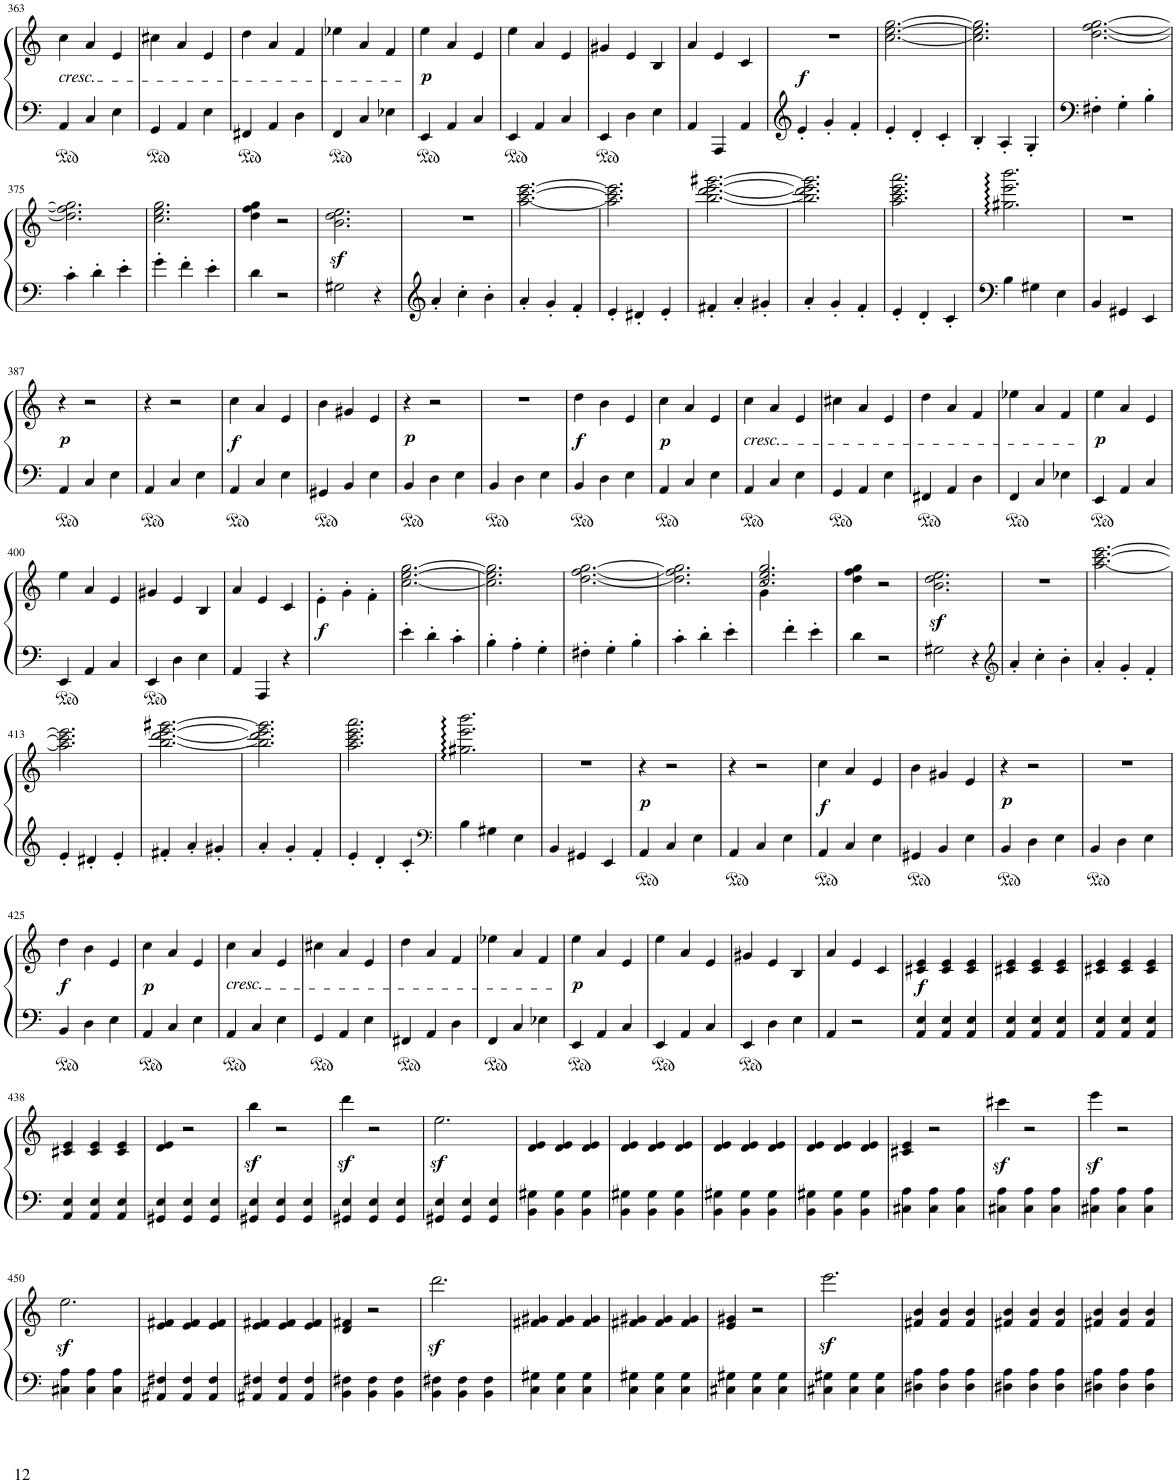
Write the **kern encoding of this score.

**kern	**kern	**dynam
*part1	*part1	*part1
*staff2	*staff1	*staff1/2
*I"Piano	*	*
*I'Pno.	*	*
!!LO:PB:g=z
*clefG2	*clefF4	*
*k[]	*k[]	*
*M3/4	*M3/4	*
=363	=363	=363
!	!LO:TX:b:i:t=cresc.	!
4AA/	4cc\	.
4C/	4a/	.
4E\	4e/	.
=364	=364	=364
4GG/	4cc#X\	.
4AA/	4a/	.
4E\	4e/	.
=365	=365	=365
4FF#X/	4dd\	.
4AA/	4a/	.
4D\	4f/	.
=366	=366	=366
4FF/	4ee-X\	.
4C/	4a/	.
4E-X\	4f/	.
=367	=367	=367
!	!	!LO:DY:b
4EE/	4ee\	p
4AA/	4a/	.
4C/	4e/	.
=368	=368	=368
4EE/	4ee\	.
4AA/	4a/	.
4C/	4e/	.
=369	=369	=369
4EE/	4g#X/	.
4D\	4e/	.
4E\	4B/	.
=370	=370	=370
4AA/	4a/	.
4AAA/	4e/	.
4AA/	4c/	.
=371	=371	=371
!	!	!LO:DY:b
4e'/	2.r	f
4g'/	.	.
4f'/	.	.
=372	=372	=372
4e'/	[2.cc\ [2.ee\ [2.gg\	.
4d'/	.	.
4c'/	.	.
=373	=373	=373
4B'/	2.cc\] 2.ee\] 2.gg\]	.
4A'/	.	.
4G'/	.	.
=374	=374	=374
4F#X'\	[2.dd\ [2.ff\ [2.gg\	.
4G'\	.	.
4B'\	.	.
!!LO:LB:g=z
=375	=375	=375
4c'\	2.dd\] 2.ff\] 2.gg\]	.
4d'\	.	.
4e'\	.	.
=376	=376	=376
4g'\	2.cc\ 2.ee\ 2.gg\	.
4f'\	.	.
4e'\	.	.
=377	=377	=377
4d\	4dd\ 4ff\ 4gg\	.
2r	2r	.
=378	=378	=378
2G#X\	2.b\z< 2.dd\z< 2.ee\z<	.
4r	.	.
=379	=379	=379
4a'/	2.r	.
4cc'\	.	.
4b'\	.	.
=380	=380	=380
4a'/	[2.aa\ [2.ccc\ [2.eee\	.
4g'/	.	.
4f'/	.	.
=381	=381	=381
4e'/	2.aa\] 2.ccc\] 2.eee\]	.
4d#X'/	.	.
4e'/	.	.
=382	=382	=382
4f#X'/	[2.bb\ [2.ddd\ [2.eee\ [2.ggg#X\	.
4a'/	.	.
4g#X'/	.	.
=383	=383	=383
4a'/	2.bb\] 2.ddd\] 2.eee\] 2.ggg#\]	.
4g'/	.	.
4f'/	.	.
=384	=384	=384
4e'/	2.aa\ 2.ccc\ 2.eee\ 2.aaa\	.
4d'/	.	.
4c'/	.	.
=385	=385	=385
4B\	2.gg#X\ 2.eee\ 2.bbb\	.
4G#X\	.	.
4E\	.	.
=386	=386	=386
4BB/	2.r	.
4GG#X/	.	.
4EE/	.	.
!!LO:LB:g=z
=387	=387	=387
!	!	!LO:DY:b
4AA/	4r	p
4C/	2r	.
4E\	.	.
=388	=388	=388
4AA/	4r	.
4C/	2r	.
4E\	.	.
=389	=389	=389
!	!	!LO:DY:b
4AA/	4cc\	f
4C/	4a/	.
4E\	4e/	.
=390	=390	=390
4GG#X/	4b\	.
4BB/	4g#X/	.
4E\	4e/	.
=391	=391	=391
!	!	!LO:DY:b
4BB/	4r	p
4D\	2r	.
4E\	.	.
=392	=392	=392
4BB/	2.r	.
4D\	.	.
4E\	.	.
=393	=393	=393
!	!	!LO:DY:b
4BB/	4dd\	f
4D\	4b\	.
4E\	4e/	.
=394	=394	=394
!	!	!LO:DY:b
4AA/	4cc\	p
4C/	4a/	.
4E\	4e/	.
=395	=395	=395
!	!LO:TX:b:i:t=cresc.	!
4AA/	4cc\	.
4C/	4a/	.
4E\	4e/	.
=396	=396	=396
4GG/	4cc#X\	.
4AA/	4a/	.
4E\	4e/	.
=397	=397	=397
4FF#X/	4dd\	.
4AA/	4a/	.
4D\	4f/	.
=398	=398	=398
4FF/	4ee-X\	.
4C/	4a/	.
4E-X\	4f/	.
=399	=399	=399
!	!	!LO:DY:b
4EE/	4ee\	p
4AA/	4a/	.
4C/	4e/	.
!!LO:LB:g=z
=400	=400	=400
4EE/	4ee\	.
4AA/	4a/	.
4C/	4e/	.
=401	=401	=401
4EE/	4g#X/	.
4D\	4e/	.
4E\	4B/	.
=402	=402	=402
4AA/	4a/	.
4AAA/	4e/	.
4r	4c/	.
=403	=403	=403
*	*^	*
!	!	!	!LO:DY:b
2.ryy	2.ryy	4e'\	f
.	.	4g'\	.
.	.	4f'\	.
*	*v	*v	*
=404	=404	=404
4e'\	[2.cc\ [2.ee\ [2.gg\	.
4d'\	.	.
4c'\	.	.
=405	=405	=405
4B'\	2.cc\] 2.ee\] 2.gg\]	.
4A'\	.	.
4G'\	.	.
=406	=406	=406
4F#X'\	[2.dd\ [2.ff\ [2.gg\	.
4G'\	.	.
4B'\	.	.
=407	=407	=407
4c'\	2.dd\] 2.ff\] 2.gg\]	.
4d'\	.	.
4e'\	.	.
=408	=408	=408
*	*^	*
4ryy	2.cc/ 2.ee/ 2.gg/	4g'\	.
4f'\	.	2ryy	.
4e'\	.	.	.
*	*v	*v	*
=409	=409	=409
4d\	4dd\ 4ff\ 4gg\	.
2r	2r	.
=410	=410	=410
2G#X\	2.b\z< 2.dd\z< 2.ee\z<	.
4r	.	.
=411	=411	=411
*clefG2	*	*
4a'/	2.r	.
4cc'\	.	.
4b'\	.	.
=412	=412	=412
4a'/	[2.aa\ [2.ccc\ [2.eee\	.
4g'/	.	.
4f'/	.	.
!!LO:LB:g=z
=413	=413	=413
4e'/	2.aa\] 2.ccc\] 2.eee\]	.
4d#X'/	.	.
4e'/	.	.
=414	=414	=414
4f#X'/	[2.bb\ [2.ddd\ [2.eee\ [2.ggg#X\	.
4a'/	.	.
4g#X'/	.	.
=415	=415	=415
4a'/	2.bb\] 2.ddd\] 2.eee\] 2.ggg#\]	.
4g'/	.	.
4f'/	.	.
=416	=416	=416
4e'/	2.aa\ 2.ccc\ 2.eee\ 2.aaa\	.
4d'/	.	.
4c'/	.	.
=417	=417	=417
*clefF4	*	*
4B\	2.gg#X\ 2.eee\ 2.bbb\	.
4G#X\	.	.
4E\	.	.
=418	=418	=418
4BB/	2.r	.
4GG#X/	.	.
4EE/	.	.
=419	=419	=419
!	!	!LO:DY:b
4AA/	4r	p
4C/	2r	.
4E\	.	.
=420	=420	=420
4AA/	4r	.
4C/	2r	.
4E\	.	.
=421	=421	=421
!	!	!LO:DY:b
4AA/	4cc\	f
4C/	4a/	.
4E\	4e/	.
=422	=422	=422
4GG#X/	4b\	.
4BB/	4g#X/	.
4E\	4e/	.
=423	=423	=423
!	!	!LO:DY:b
4BB/	4r	p
4D\	2r	.
4E\	.	.
=424	=424	=424
4BB/	2.r	.
4D\	.	.
4E\	.	.
!!LO:LB:g=z
=425	=425	=425
!	!	!LO:DY:b
4BB/	4dd\	f
4D\	4b\	.
4E\	4e/	.
=426	=426	=426
!	!	!LO:DY:b
4AA/	4cc\	p
4C/	4a/	.
4E\	4e/	.
=427	=427	=427
!	!LO:TX:b:i:t=cresc.	!
4AA/	4cc\	.
4C/	4a/	.
4E\	4e/	.
=428	=428	=428
4GG/	4cc#X\	.
4AA/	4a/	.
4E\	4e/	.
=429	=429	=429
4FF#X/	4dd\	.
4AA/	4a/	.
4D\	4f/	.
=430	=430	=430
4FF/	4ee-X\	.
4C/	4a/	.
4E-X\	4f/	.
=431	=431	=431
!	!	!LO:DY:b
4EE/	4ee\	p
4AA/	4a/	.
4C/	4e/	.
=432	=432	=432
4EE/	4ee\	.
4AA/	4a/	.
4C/	4e/	.
=433	=433	=433
4EE/	4g#X/	.
4D\	4e/	.
4E\	4B/	.
=434	=434	=434
4AA/	4a/	.
2r	4e/	.
.	4c/	.
=435	=435	=435
!	!	!LO:DY:b
4AA/ 4E/	4c#X/ 4e/	f
4AA/ 4E/	4c#/ 4e/	.
4AA/ 4E/	4c#/ 4e/	.
=436	=436	=436
4AA/ 4E/	4c#X/ 4e/	.
4AA/ 4E/	4c#/ 4e/	.
4AA/ 4E/	4c#/ 4e/	.
=437	=437	=437
4AA/ 4E/	4c#X/ 4e/	.
4AA/ 4E/	4c#/ 4e/	.
4AA/ 4E/	4c#/ 4e/	.
!!LO:LB:g=z
=438	=438	=438
4AA/ 4E/	4c#X/ 4e/	.
4AA/ 4E/	4c#/ 4e/	.
4AA/ 4E/	4c#/ 4e/	.
=439	=439	=439
4GG#X/ 4E/	4d/ 4e/	.
4GG#/ 4E/	2r	.
4GG#/ 4E/	.	.
=440	=440	=440
4GG#X/ 4E/	4bbz<\	.
4GG#/ 4E/	2r	.
4GG#/ 4E/	.	.
=441	=441	=441
4GG#X/ 4E/	4dddz<\	.
4GG#/ 4E/	2r	.
4GG#/ 4E/	.	.
=442	=442	=442
4GG#X/ 4E/	2.eez<\	.
4GG#/ 4E/	.	.
4GG#/ 4E/	.	.
=443	=443	=443
4BB\ 4G#X\	4d/ 4e/	.
4BB\ 4G#\	4d/ 4e/	.
4BB\ 4G#\	4d/ 4e/	.
=444	=444	=444
4BB\ 4G#X\	4d/ 4e/	.
4BB\ 4G#\	4d/ 4e/	.
4BB\ 4G#\	4d/ 4e/	.
=445	=445	=445
4BB\ 4G#X\	4d/ 4e/	.
4BB\ 4G#\	4d/ 4e/	.
4BB\ 4G#\	4d/ 4e/	.
=446	=446	=446
4BB\ 4G#X\	4d/ 4e/	.
4BB\ 4G#\	4d/ 4e/	.
4BB\ 4G#\	4d/ 4e/	.
=447	=447	=447
4C#X\ 4A\	4c#X/ 4e/	.
4C#\ 4A\	2r	.
4C#\ 4A\	.	.
=448	=448	=448
4C#X\ 4A\	4ccc#Xz<\	.
4C#\ 4A\	2r	.
4C#\ 4A\	.	.
=449	=449	=449
4C#X\ 4A\	4eeez<\	.
4C#\ 4A\	2r	.
4C#\ 4A\	.	.
!!LO:LB:g=z
=450	=450	=450
4C#X\ 4A\	2.eez<\	.
4C#\ 4A\	.	.
4C#\ 4A\	.	.
=451	=451	=451
4AA#X/ 4F#X/	4e/ 4f#X/	.
4AA#/ 4F#/	4e/ 4f#/	.
4AA#/ 4F#/	4e/ 4f#/	.
=452	=452	=452
4AA#X/ 4F#X/	4e/ 4f#X/	.
4AA#/ 4F#/	4e/ 4f#/	.
4AA#/ 4F#/	4e/ 4f#/	.
=453	=453	=453
4BB\ 4F#X\	4d/ 4f#X/	.
4BB\ 4F#\	2r	.
4BB\ 4F#\	.	.
=454	=454	=454
4BB\ 4F#X\	2.dddz<\	.
4BB\ 4F#\	.	.
4BB\ 4F#\	.	.
=455	=455	=455
4C\ 4G#X\	4f#X/ 4g#X/	.
4C\ 4G#\	4f#/ 4g#/	.
4C\ 4G#\	4f#/ 4g#/	.
=456	=456	=456
4C\ 4G#X\	4f#X/ 4g#X/	.
4C\ 4G#\	4f#/ 4g#/	.
4C\ 4G#\	4f#/ 4g#/	.
=457	=457	=457
4C#X\ 4G#X\	4e/ 4g#X/	.
4C#\ 4G#\	2r	.
4C#\ 4G#\	.	.
=458	=458	=458
4C#X\ 4G#X\	2.eeez<\	.
4C#\ 4G#\	.	.
4C#\ 4G#\	.	.
=459	=459	=459
4D#X\ 4A\	4f#X/ 4b/	.
4D#\ 4A\	4f#/ 4b/	.
4D#\ 4A\	4f#/ 4b/	.
=460	=460	=460
4D#X\ 4A\	4f#X/ 4b/	.
4D#\ 4A\	4f#/ 4b/	.
4D#\ 4A\	4f#/ 4b/	.
=461	=461	=461
4D#X\ 4A\	4f#X/ 4b/	.
4D#\ 4A\	4f#/ 4b/	.
4D#\ 4A\	4f#/ 4b/	.
=	=	=
*-	*-	*-
